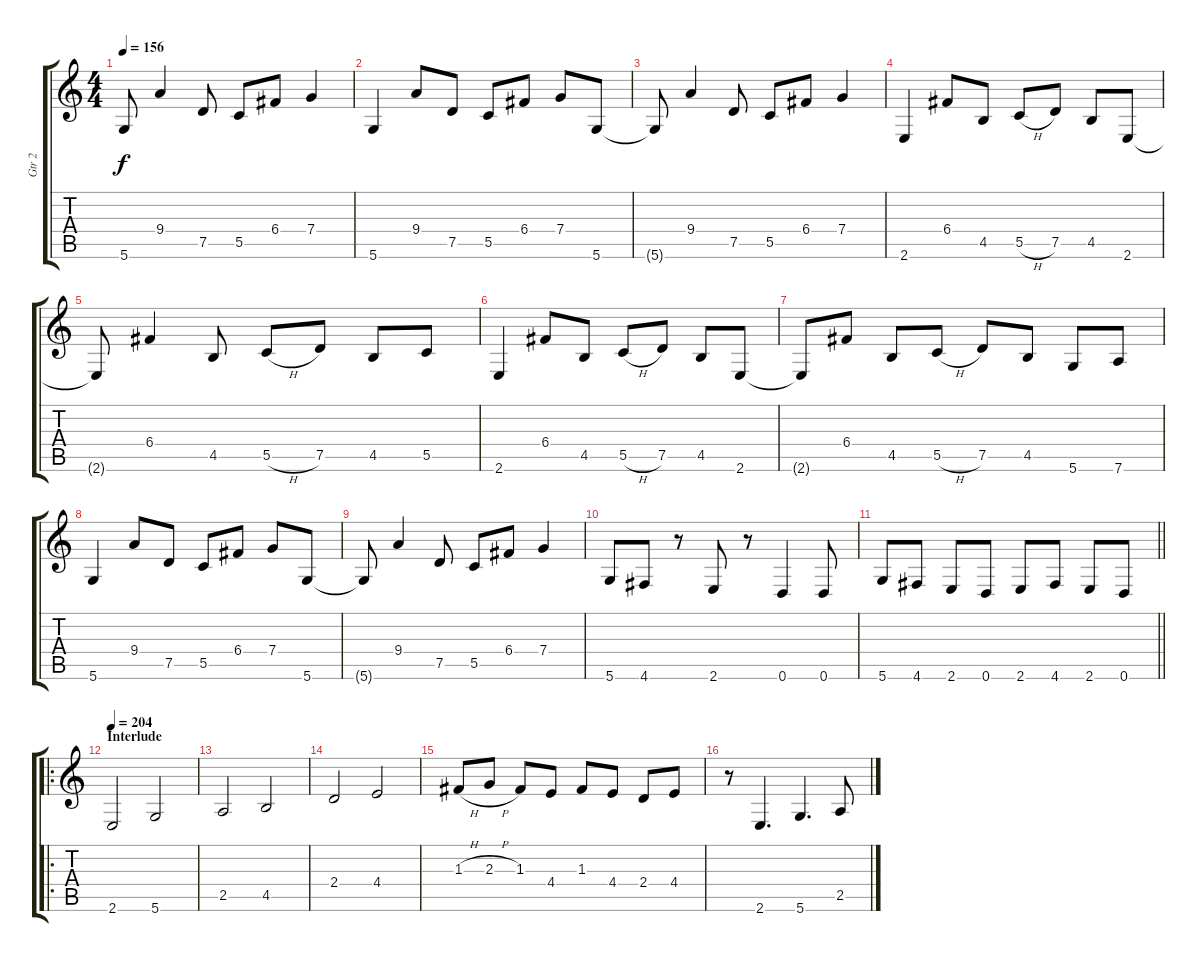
\track ("Gtr 2" "Gtr 2") {instrument distortionguitar}
\staff {score tabs}
\tuning (D4 A3 F3 C3 G2 D2) {hide}
\ts (4 4)
\tempo 156
\clef g2
\ks c
5.6{t}.8{dy f} 9.4.4 7.5.8 5.5.8 6.4.8 7.4.4 |
5.6.4 9.4.8 7.5.8 5.5.8 6.4.8 7.4.8 5.6.8 |
5.6{t}.8 9.4.4 7.5.8 5.5.8 6.4.8 7.4.4 |
2.6.4 6.4.8 4.5.8 5.5{h}.8 7.5.8 4.5.8 2.6.8 |
2.6{t}.8 6.4.4 4.5.8 5.5{h}.8 7.5.8 4.5.8 5.5.8 |
2.6.4 6.4.8 4.5.8 5.5{h}.8 7.5.8 4.5.8 2.6.8 |
2.6{t}.8 6.4.8 4.5.8 5.5{h}.8 7.5.8 4.5.8 5.6.8 7.6.8 |
5.6.4 9.4.8 7.5.8 5.5.8 6.4.8 7.4.8 5.6.8 |
5.6{t}.8 9.4.4 7.5.8 5.5.8 6.4.8 7.4.4 |
5.6.8 4.6.8 r.8 2.6.8 r.8 0.6.4 0.6.8 |
\barLineRight lightlight
5.6.8 4.6.8 2.6.8 0.6.8 2.6.8 4.6.8 2.6.8 0.6.8 |
\ro
\section ("" "Interlude")
\tempo 204
2.6.2 5.6.2 |
2.5.2 4.5.2 |
2.4.2 4.4.2 |
1.3{h}.8 2.3{h}.8 1.3.8 4.4.8 1.3.8 4.4.8 2.4.8 4.4.8 |
r.8 2.6.4{d} 5.6.4{d} 2.5.8
